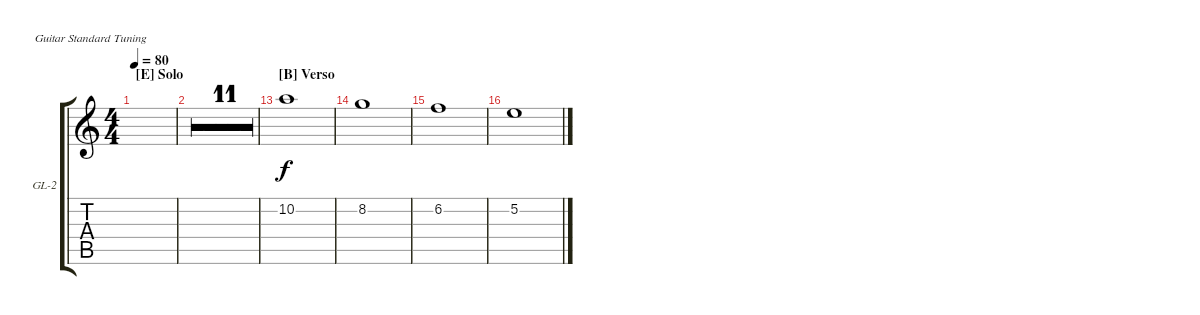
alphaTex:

\defaultSystemsLayout 4
\bracketExtendMode groupsimilarinstruments
\firstSystemTrackNameOrientation horizontal
\otherSystemsTrackNameOrientation horizontal
\track ("Guitar-lead-2" "GL-2") {multiBarRest instrument overdrivenguitar}
\staff {score tabs}
\tuning (E4 B3 G3 D3 A2 E2)
\ts (4 4)
\section ("E" "Solo")
\tempo 80
\clef g2
\ks aminor
|
|
|
|
|
|
|
|
|
|
|
|
\section ("B" "Verso")
10.2.1 |
8.2.1 |
6.2.1 |
5.2.1
